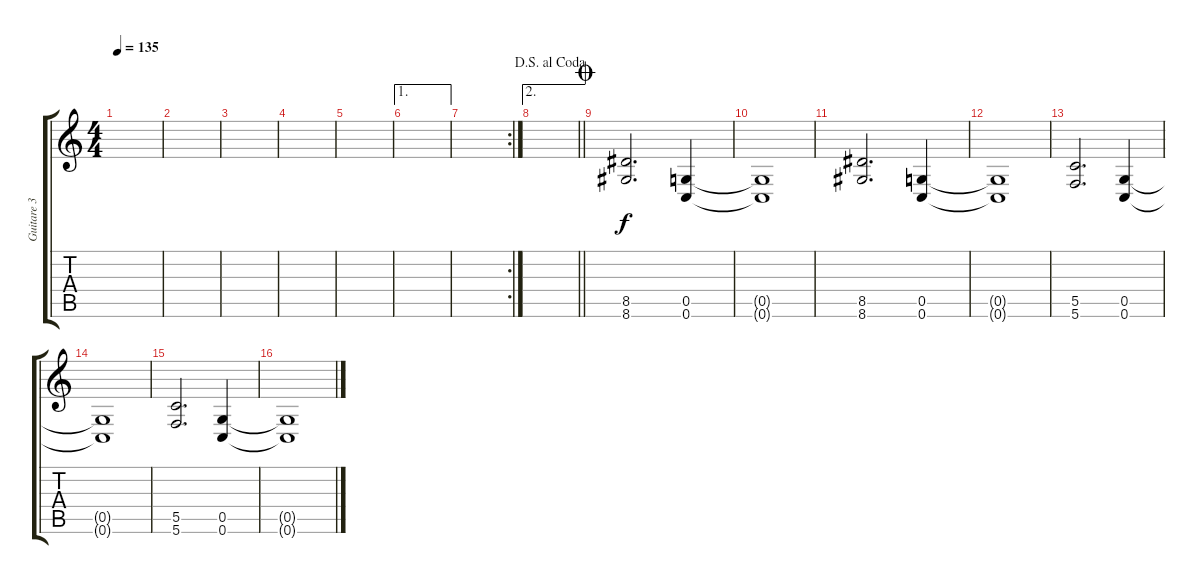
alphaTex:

\track ("Guitare 3" "Guitare 3") {instrument distortionguitar}
\staff {score tabs}
\tuning (E4 C4 G3 C3 G2 C2) {hide}
\ts (4 4)
\tempo 135
\clef g2
\ks c
|
|
|
|
|
\ae 1
|
\rc 2
|
\ae 2
\jump dalsegnoalcoda
\barLineRight lightlight
|
\jump coda
(8.5 8.6).2{d} (0.5 0.6).4 |
(0.5{t} 0.6{t}).1 |
(8.5 8.6).2{d} (0.5 0.6).4 |
(0.5{t} 0.6{t}).1 |
(5.5 5.6).2{d} (0.5 0.6).4 |
(0.5{t} 0.6{t}).1 |
(5.5 5.6).2{d} (0.5 0.6).4 |
(0.5{t} 0.6{t}).1
